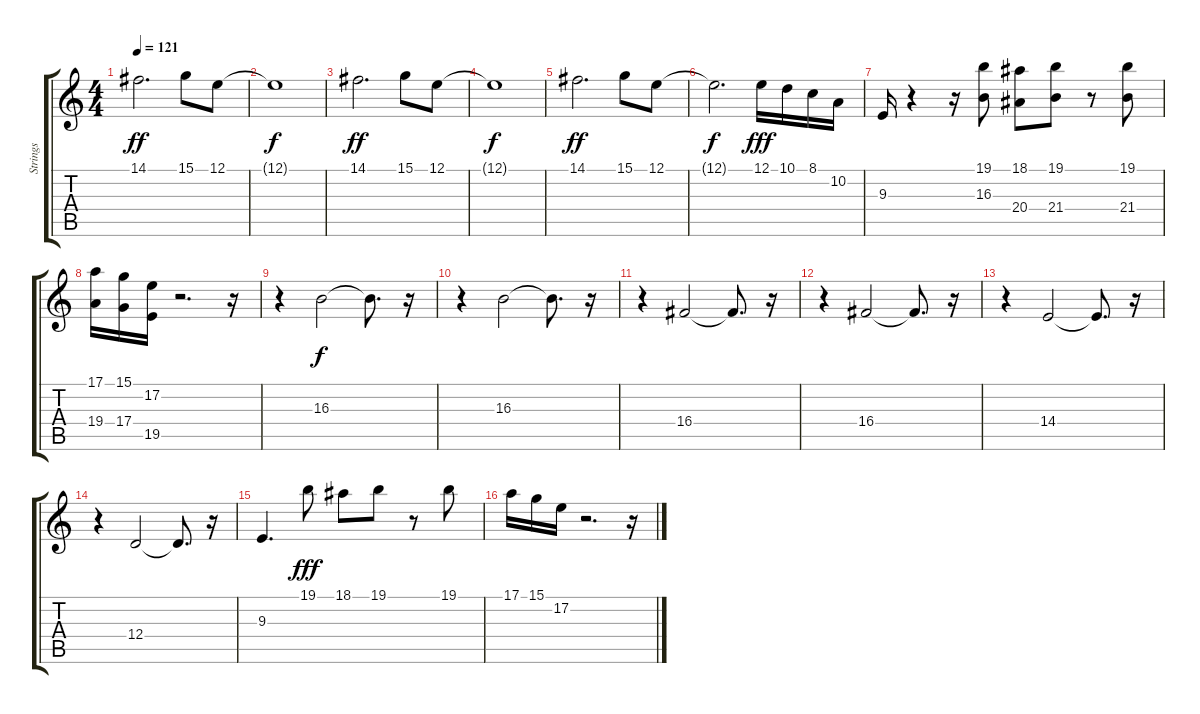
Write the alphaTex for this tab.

\track ("Strings" "Strings") {instrument stringensemble1}
\staff {score tabs}
\tuning (E4 B3 G3 D3 A2 E2) {hide}
\ts (4 4)
\tempo 121
\clef g2
\ks c
14.1.2{d dy ff} 15.1.8 12.1.8 |
12.1{t}.1{dy f} |
14.1.2{d dy ff} 15.1.8 12.1.8 |
12.1{t}.1{dy f} |
14.1.2{d dy ff} 15.1.8 12.1.8 |
12.1{t}.2{d dy f} 12.1.16{dy fff} 10.1.16 8.1.16 10.2.16 |
9.3.16 r.4 r.16 (19.1 16.3).8 (18.1 20.4).8 (19.1 21.4).8 r.8 (19.1 21.4).8 |
(17.1 19.4).16 (15.1 17.4).16 (17.2 19.5).16 r.2{d} r.16 |
r.4 16.3.2{dy f} 16.3{t}.8{d} r.16 |
r.4 16.3.2 16.3{t}.8{d} r.16 |
r.4 16.4.2 16.4{t}.8{d} r.16 |
r.4 16.4.2 16.4{t}.8{d} r.16 |
r.4 14.4.2 14.4{t}.8{d} r.16 |
r.4 12.4.2 12.4{t}.8{d} r.16 |
9.3.4{d} 19.1.8{dy fff} 18.1.8 19.1.8 r.8 19.1.8 |
17.1.16 15.1.16 17.2.16 r.2{d} r.16
